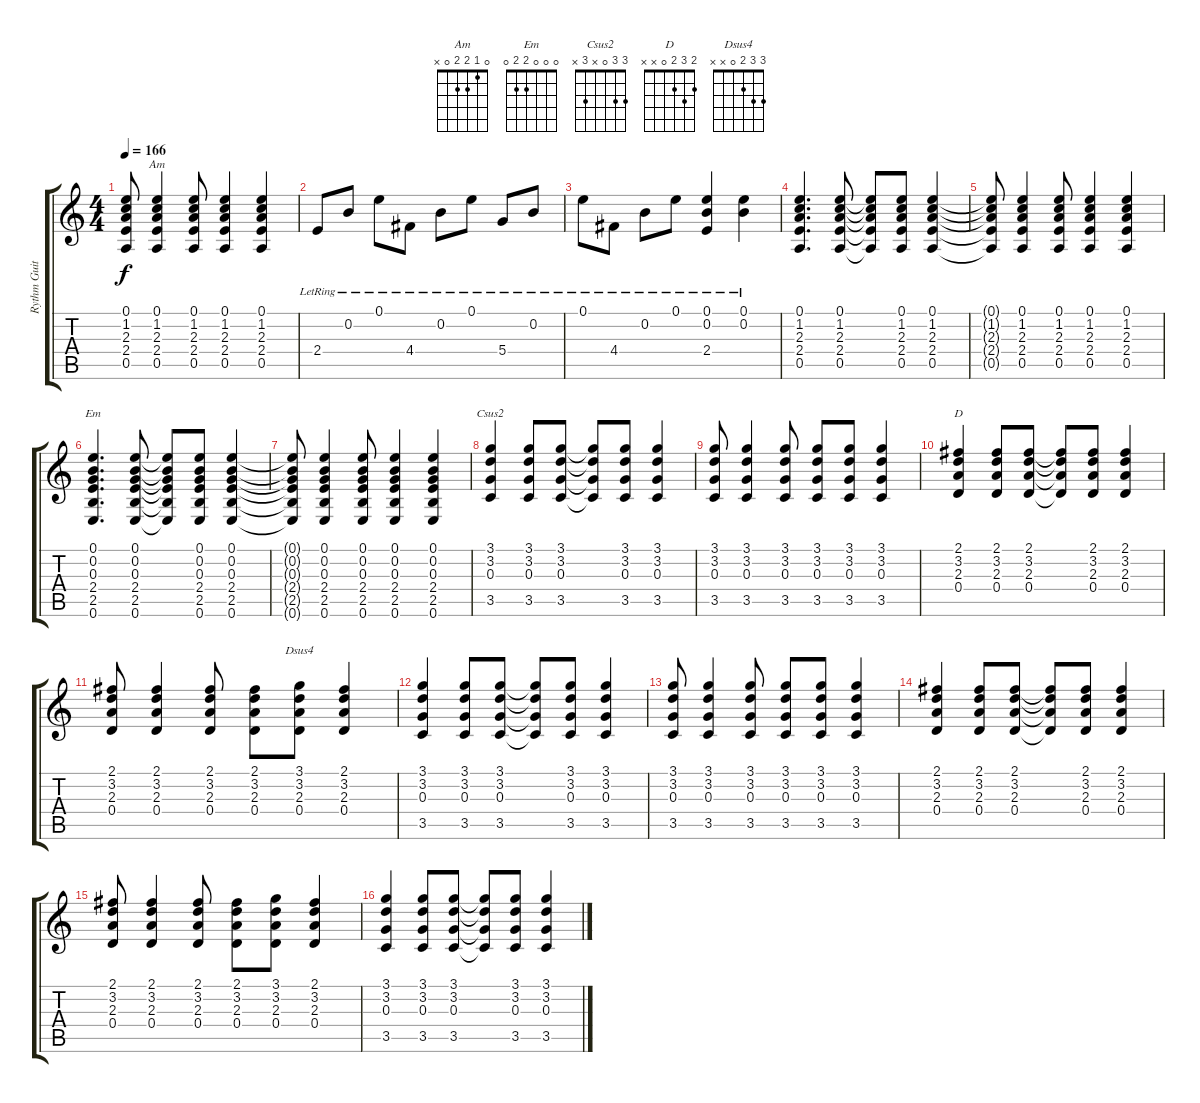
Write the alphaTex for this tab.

\track ("Rythm Guitar" "Rythm Guit") {instrument distortionguitar}
\staff {score tabs}
\tuning (E4 B3 G3 D3 A2 E2) {hide}
\chord ("Am" 0 1 2 2 0 x)
\chord ("Em" 0 0 0 2 2 0)
\chord ("Csus2" 3 3 0 x 3 x)
\chord ("D" 2 3 2 0 x x)
\chord ("Dsus4" 3 3 2 0 x x)
\ts (4 4)
\tempo 166
\clef g2
\ks c
(0.1{t} 1.2{t} 2.3{t} 2.4{t} 0.5{t}).8{dy f} (0.1 1.2 2.3 2.4 0.5).4{ch "Am"} (0.1 1.2 2.3 2.4 0.5).8 (0.1 1.2 2.3 2.4 0.5).4 (0.1 1.2 2.3 2.4 0.5).4 |
2.4{lr}.8 0.2{lr}.8 0.1{lr}.8 4.4{lr}.8 0.2{lr}.8 0.1{lr}.8 5.4{lr}.8 0.2{lr}.8 |
0.1{lr}.8 4.4{lr}.8 0.2{lr}.8 0.1{lr}.8 (0.1{lr} 0.2{lr} 2.4{lr}).4 (0.1{lr} 0.2{lr}).4 |
(0.1 1.2 2.3 2.4 0.5).4{d} (0.1 1.2 2.3 2.4 0.5).8 (0.1{t} 1.2{t} 2.3{t} 2.4{t} 0.5{t}).8 (0.1 1.2 2.3 2.4 0.5).8 (0.1 1.2 2.3 2.4 0.5).4 |
(0.1{t} 1.2{t} 2.3{t} 2.4{t} 0.5{t}).8 (0.1 1.2 2.3 2.4 0.5).4 (0.1 1.2 2.3 2.4 0.5).8 (0.1 1.2 2.3 2.4 0.5).4 (0.1 1.2 2.3 2.4 0.5).4 |
(0.1 0.2 0.3 2.4 2.5 0.6).4{d ch "Em"} (0.1 0.2 0.3 2.4 2.5 0.6).8 (0.1{t} 0.2{t} 0.3{t} 2.4{t} 2.5{t} 0.6{t}).8 (0.1 0.2 0.3 2.4 2.5 0.6).8 (0.1 0.2 0.3 2.4 2.5 0.6).4 |
(0.1{t} 0.2{t} 0.3{t} 2.4{t} 2.5{t} 0.6{t}).8 (0.1 0.2 0.3 2.4 2.5 0.6).4 (0.1 0.2 0.3 2.4 2.5 0.6).8 (0.1 0.2 0.3 2.4 2.5 0.6).4 (0.1 0.2 0.3 2.4 2.5 0.6).4 |
(3.1 3.2 0.3 3.5).4{ch "Csus2"} (3.1 3.2 0.3 3.5).8 (3.1 3.2 0.3 3.5).8 (3.1{t} 3.2{t} 0.3{t} 3.5{t}).8 (3.1 3.2 0.3 3.5).8 (3.1 3.2 0.3 3.5).4 |
(3.1 3.2 0.3 3.5).8 (3.1 3.2 0.3 3.5).4 (3.1 3.2 0.3 3.5).8 (3.1 3.2 0.3 3.5).8 (3.1 3.2 0.3 3.5).8 (3.1 3.2 0.3 3.5).4 |
(2.1 3.2 2.3 0.4).4{ch "D"} (2.1 3.2 2.3 0.4).8 (2.1 3.2 2.3 0.4).8 (2.1{t} 3.2{t} 2.3{t} 0.4{t}).8 (2.1 3.2 2.3 0.4).8 (2.1 3.2 2.3 0.4).4 |
(2.1 3.2 2.3 0.4).8 (2.1 3.2 2.3 0.4).4 (2.1 3.2 2.3 0.4).8 (2.1 3.2 2.3 0.4).8 (3.1 3.2 2.3 0.4).8{ch "Dsus4"} (2.1 3.2 2.3 0.4).4 |
(3.1 3.2 0.3 3.5).4 (3.1 3.2 0.3 3.5).8 (3.1 3.2 0.3 3.5).8 (3.1{t} 3.2{t} 0.3{t} 3.5{t}).8 (3.1 3.2 0.3 3.5).8 (3.1 3.2 0.3 3.5).4 |
(3.1 3.2 0.3 3.5).8 (3.1 3.2 0.3 3.5).4 (3.1 3.2 0.3 3.5).8 (3.1 3.2 0.3 3.5).8 (3.1 3.2 0.3 3.5).8 (3.1 3.2 0.3 3.5).4 |
(2.1 3.2 2.3 0.4).4 (2.1 3.2 2.3 0.4).8 (2.1 3.2 2.3 0.4).8 (2.1{t} 3.2{t} 2.3{t} 0.4{t}).8 (2.1 3.2 2.3 0.4).8 (2.1 3.2 2.3 0.4).4 |
(2.1 3.2 2.3 0.4).8 (2.1 3.2 2.3 0.4).4 (2.1 3.2 2.3 0.4).8 (2.1 3.2 2.3 0.4).8 (3.1 3.2 2.3 0.4).8 (2.1 3.2 2.3 0.4).4 |
(3.1 3.2 0.3 3.5).4 (3.1 3.2 0.3 3.5).8 (3.1 3.2 0.3 3.5).8 (3.1{t} 3.2{t} 0.3{t} 3.5{t}).8 (3.1 3.2 0.3 3.5).8 (3.1 3.2 0.3 3.5).4
